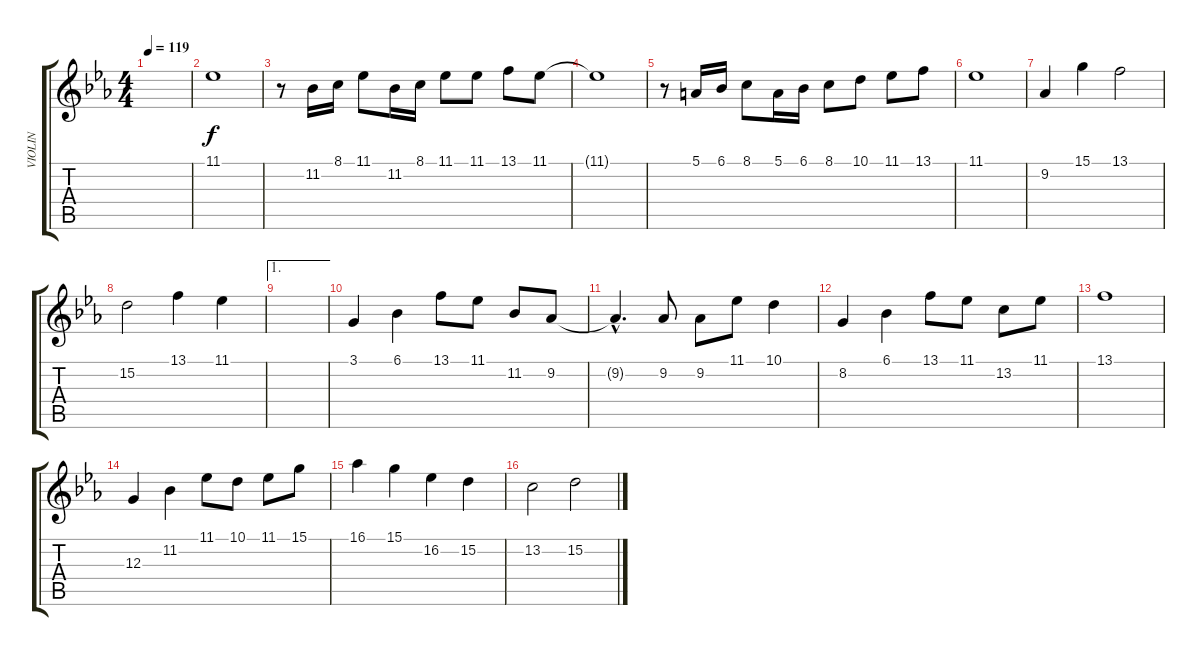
\track ("VIOLIN" "VIOLIN") {instrument violin}
\staff {score tabs}
\tuning (E4 B3 G3 D3 A2 E2) {hide}
\ts (4 4)
\tempo 119
\clef g2
\ks eb
|
11.1.1 |
r.8 11.2.16 8.1.16 11.1.8 11.2.16 8.1.16 11.1.8 11.1.8 13.1.8 11.1.8 |
11.1{t}.1 |
r.8 5.1.16 6.1.16 8.1.8 5.1.16 6.1.16 8.1.8 10.1.8 11.1.8 13.1.8 |
11.1.1 |
9.2.4 15.1.4 13.1.2 |
15.2.2 13.1.4 11.1.4 |
\ae 1
|
3.1.4 6.1.4 13.1.8 11.1.8 11.2.8 9.2.8 |
9.2{hac t}.4{d} 9.2.8 9.2.8 11.1.8 10.1.4 |
8.2.4 6.1.4 13.1.8 11.1.8 13.2.8 11.1.8 |
13.1.1 |
12.3.4 11.2.4 11.1.8 10.1.8 11.1.8 15.1.8 |
16.1.4 15.1.4 16.2.4 15.2.4 |
13.2.2 15.2.2
